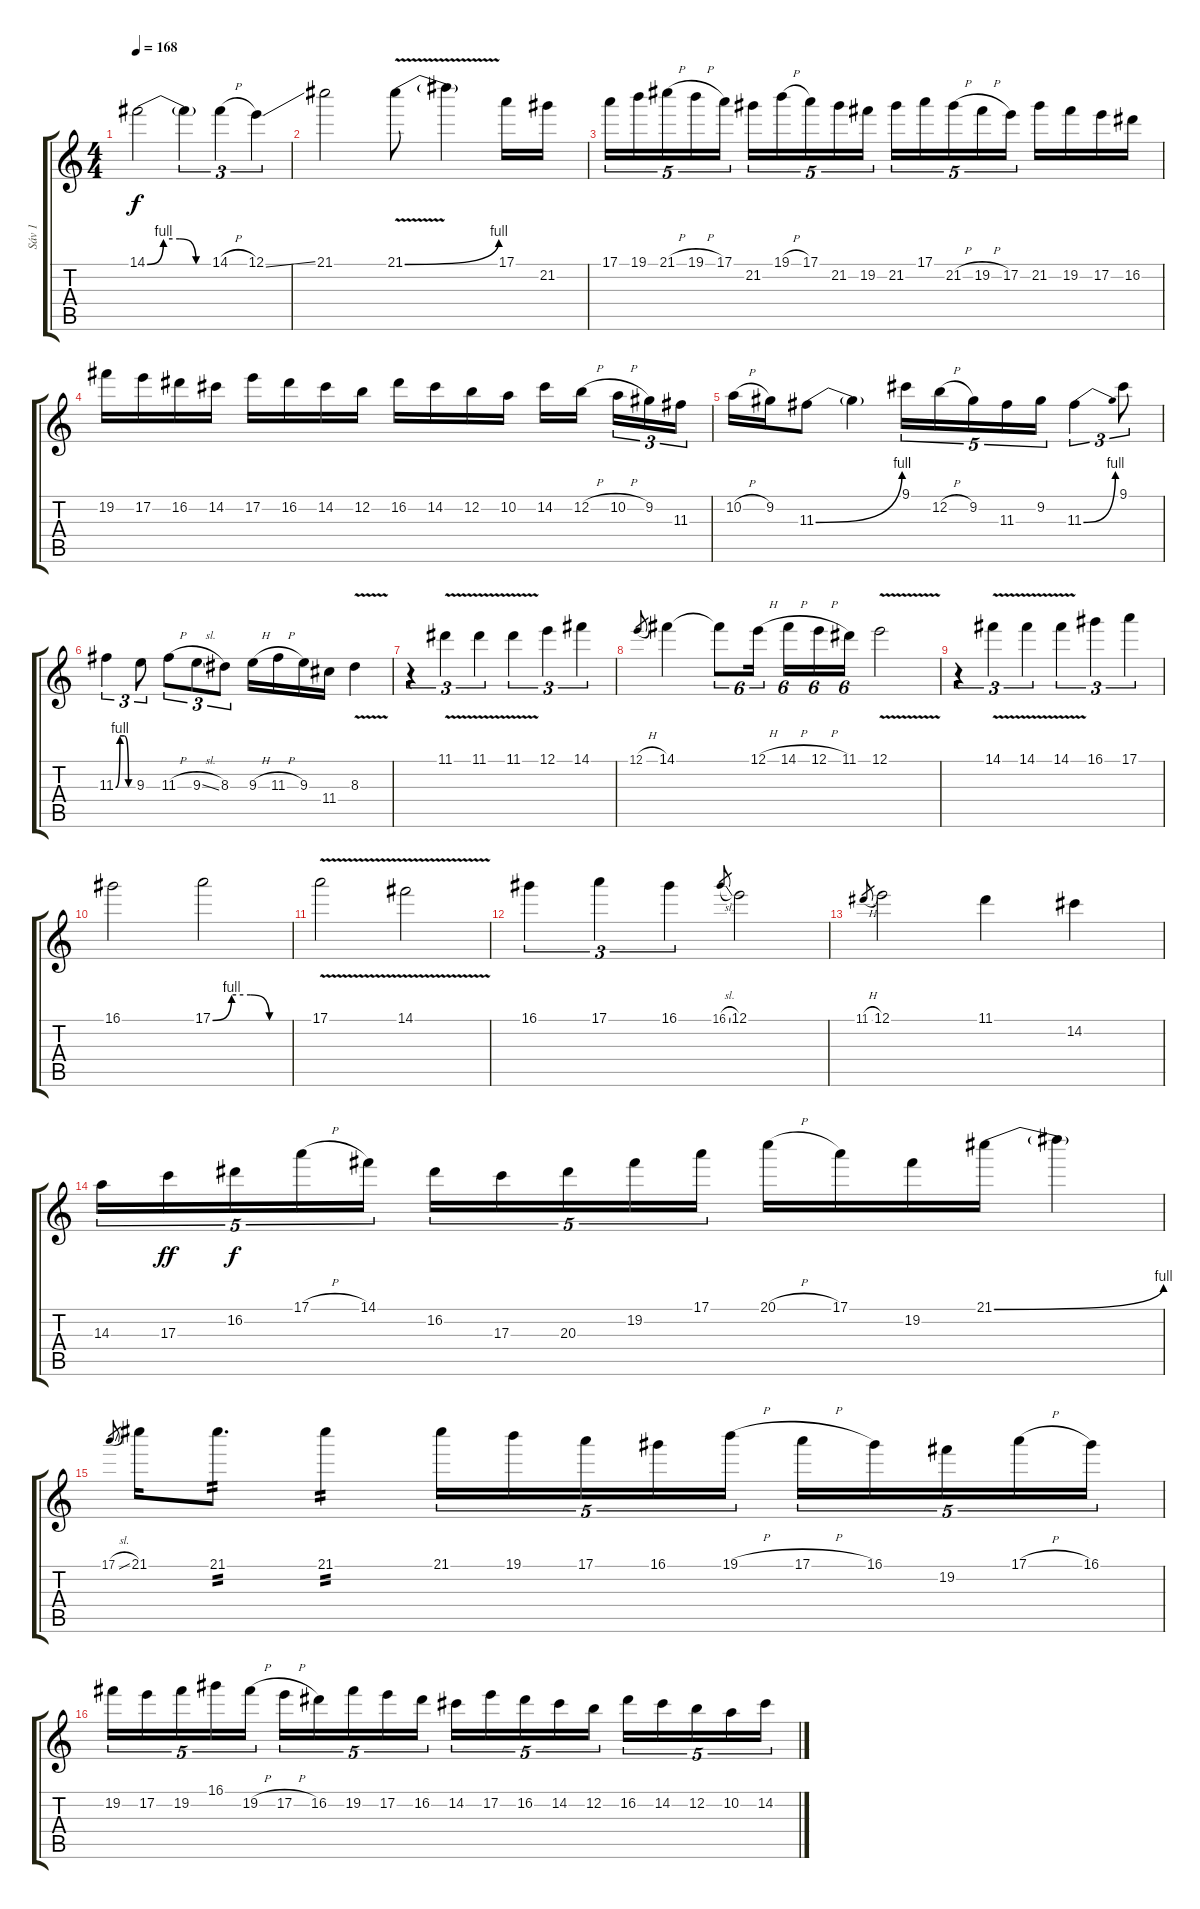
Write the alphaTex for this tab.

\track ("Sáv 1" "Sáv 1") {mute instrument overdrivenguitar}
\staff {score tabs}
\tuning (E4 B3 G3 D3 A2 E2) {hide}
\ts (4 4)
\tempo 168
\clef g2
\ks c
14.1{be (custom 0 0 15 4 30 4 45 0 60 0)}.2{dy f} 14.1{t}.4{tu (3 2)} 14.1{h}.4{tu (3 2)} 12.1{ss}.4{tu (3 2)} |
21.1.2 21.1{be (bend 0 0 60 4) v}.8 21.1{t}.4 17.1.16 21.2.16 |
17.1.16{tu (5 4)} 19.1.16{tu (5 4)} 21.1{h}.16{tu (5 4)} 19.1{h}.16{tu (5 4)} 17.1.16{tu (5 4)} 21.2.16{tu (5 4)} 19.1{h}.16{tu (5 4)} 17.1.16{tu (5 4)} 21.2.16{tu (5 4)} 19.2.16{tu (5 4)} 21.2.16{tu (5 4)} 17.1.16{tu (5 4)} 21.2{h}.16{tu (5 4)} 19.2{h}.16{tu (5 4)} 17.2.16{tu (5 4)} 21.2.16 19.2.16 17.2.16 16.2.16 |
19.2.16 17.2.16 16.2.16 14.2.16 17.2.16 16.2.16 14.2.16 12.2.16 16.2.16 14.2.16 12.2.16 10.2.16 14.2.16 12.2{h}.16{beam splitsecondary} 10.2{h}.16{tu (3 2)} 9.2.16{tu (3 2)} 11.3.16{tu (3 2)} |
10.2{h}.16 9.2.16 11.3{be (bend 0 0 60 4)}.8 11.3{t}.4 9.1.16{tu (5 4)} 12.2{h}.16{tu (5 4)} 9.2.16{tu (5 4)} 11.3.16{tu (5 4)} 9.2.16{tu (5 4)} 11.3{be (bend 0 0 60 4)}.4{tu (3 2)} 9.1.8{tu (3 2)} |
11.3{be (custom 0 0 15 4 30 4 45 0 60 0)}.4{tu (3 2)} 9.3.8{tu (3 2)} 11.3{h}.8{tu (3 2)} 9.3{sl}.8{tu (3 2)} 8.3.8{tu (3 2)} 9.3{h}.16 11.3{h}.16 9.3.16 11.4.16 8.3{v}.4 |
r.4{tu (3 2) instrument overdrivenguitar} 11.1{v}.4{tu (3 2)} 11.1{v}.4{tu (3 2)} 11.1{v}.4{tu (3 2)} 12.1.4{tu (3 2)} 14.1.4{tu (3 2)} |
12.1{h}.8{gr} 14.1.4 14.1{t}.8{tu (6 4)} 12.1{h}.16{tu (6 4) beam splitsecondary} 14.1{h}.16{tu (6 4)} 12.1{h}.16{tu (6 4)} 11.1.16{tu (6 4)} 12.1{v}.2 |
r.4{tu (3 2)} 14.1{v}.4{tu (3 2)} 14.1{v}.4{tu (3 2)} 14.1{v}.4{tu (3 2)} 16.1.4{tu (3 2)} 17.1.4{tu (3 2)} |
16.1.2 17.1{be (custom 0 0 15 4 30 4 45 0 60 0)}.2 |
17.1{v}.2 14.1{v}.2 |
16.1.4{tu (3 2)} 17.1.4{tu (3 2)} 16.1.4{tu (3 2)} 16.1{sl}.8{gr} 12.1.2 |
11.1{h}.8{gr} 12.1.2 11.1.4 14.2.4 |
14.3.16{tu (5 4)} 17.3.16{tu (5 4) dy ff} 16.2.16{tu (5 4) dy f} 17.1{h}.16{tu (5 4)} 14.1.16{tu (5 4)} 16.2.16{tu (5 4)} 17.3.16{tu (5 4)} 20.3.16{tu (5 4)} 19.2.16{tu (5 4)} 17.1.16{tu (5 4)} 20.1{h}.16 17.1.16 19.2.16 21.1{be (bend 0 0 60 4)}.16 21.1{t}.4 |
17.1{sl}.8{gr} 21.1.16{instrument overdrivenguitar} 21.1.8{d tp 2} 21.1.4{tp 2} 21.1.16{tu (5 4)} 19.1.16{tu (5 4)} 17.1.16{tu (5 4)} 16.1.16{tu (5 4)} 19.1{h}.16{tu (5 4)} 17.1{h}.16{tu (5 4)} 16.1.16{tu (5 4)} 19.2.16{tu (5 4)} 17.1{h}.16{tu (5 4)} 16.1.16{tu (5 4)} |
19.2.16{tu (5 4)} 17.2.16{tu (5 4)} 19.2.16{tu (5 4)} 16.1.16{tu (5 4)} 19.2{h}.16{tu (5 4)} 17.2{h}.16{tu (5 4)} 16.2.16{tu (5 4)} 19.2.16{tu (5 4)} 17.2.16{tu (5 4)} 16.2.16{tu (5 4)} 14.2.16{tu (5 4)} 17.2.16{tu (5 4)} 16.2.16{tu (5 4)} 14.2.16{tu (5 4)} 12.2.16{tu (5 4)} 16.2.16{tu (5 4)} 14.2.16{tu (5 4)} 12.2.16{tu (5 4)} 10.2.16{tu (5 4)} 14.2.16{tu (5 4)}
